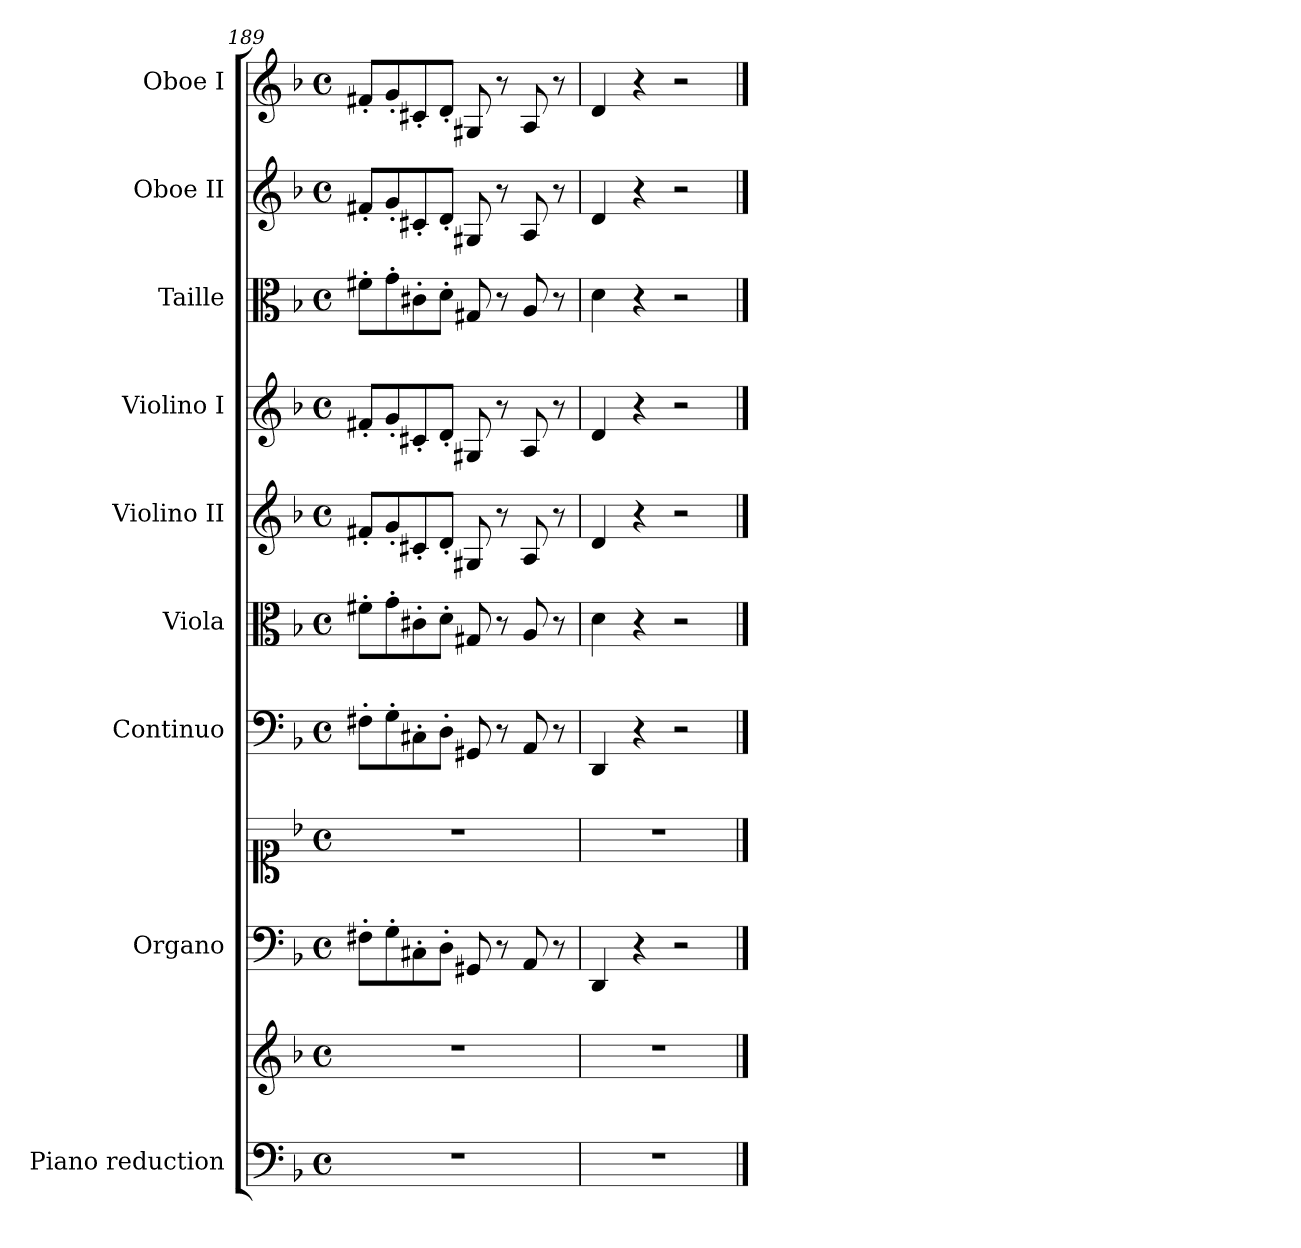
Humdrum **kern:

**kern	**kern	**kern	**kern	**kern	**kern	**kern	**kern	**kern	**kern	**kern
*part9	*part9	*part8	*part8	*part7	*part6	*part5	*part4	*part3	*part2	*part1
*staff11	*staff10	*staff9	*staff8	*staff7	*staff6	*staff5	*staff4	*staff3	*staff2	*staff1
*I"Piano reduction	*	*I"Organo	*	*I"Continuo	*I"Viola	*I"Violino II	*I"Violino I	*I"Taille	*I"Oboe II	*I"Oboe I
*I'Pno	*	*	*	*	*I'Vla	*I'Vln	*I'Vln	*	*I'Ob	*I'Ob
*clefF4	*clefG2	*clefF4	*clefC1	*clefF4	*clefC3	*clefG2	*clefG2	*clefC3	*clefG2	*clefG2
*k[b-]	*k[b-]	*k[b-]	*k[b-]	*k[b-]	*k[b-]	*k[b-]	*k[b-]	*k[b-]	*k[b-]	*k[b-]
*M4/4	*M4/4	*M4/4	*M4/4	*M4/4	*M4/4	*M4/4	*M4/4	*M4/4	*M4/4	*M4/4
*met(c)	*met(c)	*met(c)	*met(c)	*met(c)	*met(c)	*met(c)	*met(c)	*met(c)	*met(c)	*met(c)
=189	=189	=189	=189	=189	=189	=189	=189	=189	=189	=189
1r	1r	8F#X'\L	1r	8F#X'\L	8f#X'\L	8f#X'/L	8f#X'/L	8f#X'\L	8f#X'/L	8f#X'/L
.	.	8G'\	.	8G'\	8g'\	8g'/	8g'/	8g'\	8g'/	8g'/
.	.	8C#X'\	.	8C#X'\	8c#X'\	8c#X'/	8c#X'/	8c#X'\	8c#X'/	8c#X'/
.	.	8D'\J	.	8D'\J	8d'\J	8d'/J	8d'/J	8d'\J	8d'/J	8d'/J
.	.	8GG#X/	.	8GG#X/	8G#X/	8G#X/	8G#X/	8G#X/	8G#X/	8G#X/
.	.	8r	.	8r	8r	8r	8r	8r	8r	8r
.	.	8AA/	.	8AA/	8A/	8A/	8A/	8A/	8A/	8A/
.	.	8r	.	8r	8r	8r	8r	8r	8r	8r
=190	=190	=190	=190	=190	=190	=190	=190	=190	=190	=190
1r	1r	4DD/	1r	4DD/	4d\	4d/	4d/	4d\	4d/	4d/
.	.	4r	.	4r	4r	4r	4r	4r	4r	4r
.	.	2r	.	2r	2r	2r	2r	2r	2r	2r
==	==	==	==	==	==	==	==	==	==	==
*-	*-	*-	*-	*-	*-	*-	*-	*-	*-	*-
